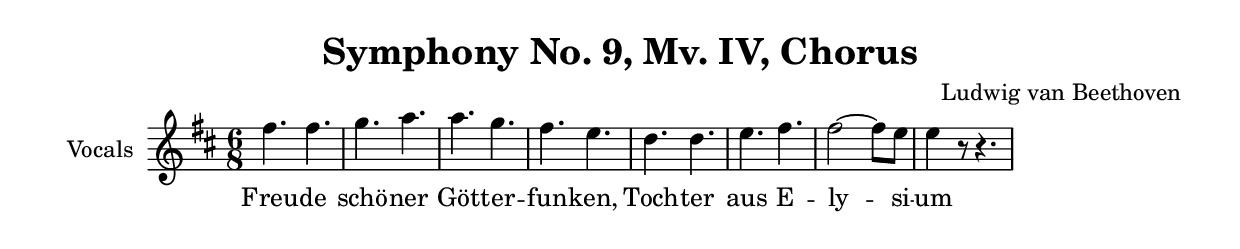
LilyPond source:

% Generated using Music Processing Suite (MPS)
\version "2.12.0"
#(set-default-paper-size "a4")

\header {
    title = "Symphony No. 9, Mv. IV, Chorus"
    composer = "Ludwig van Beethoven"
}

\score {
    <<

        \new Staff {
            \set Staff.instrumentName = #"Vocals"
            \set Staff.midiInstrument = #"voice oohs"
            \clef treble
            \time 6/8
            \key d \major
            fis''4.
            fis''
            g''
            a''
            a''
            g''
            fis''
            e''
            d''
            d''
            e''
            fis''
            fis''2~
            fis''8
            e''
            e''4
            r8
            r4.
        }\addlyrics {
            Freu -- de schö -- ner Göt -- ter -- fun -- ken, Toch -- ter aus E -- ly -- si -- um 
        }


    >>

    \midi {
        \context {
            \Score
            tempoWholesPerMinute = #(ly:make-moment 120 4)
        }
    }
    \layout {
    }
}

